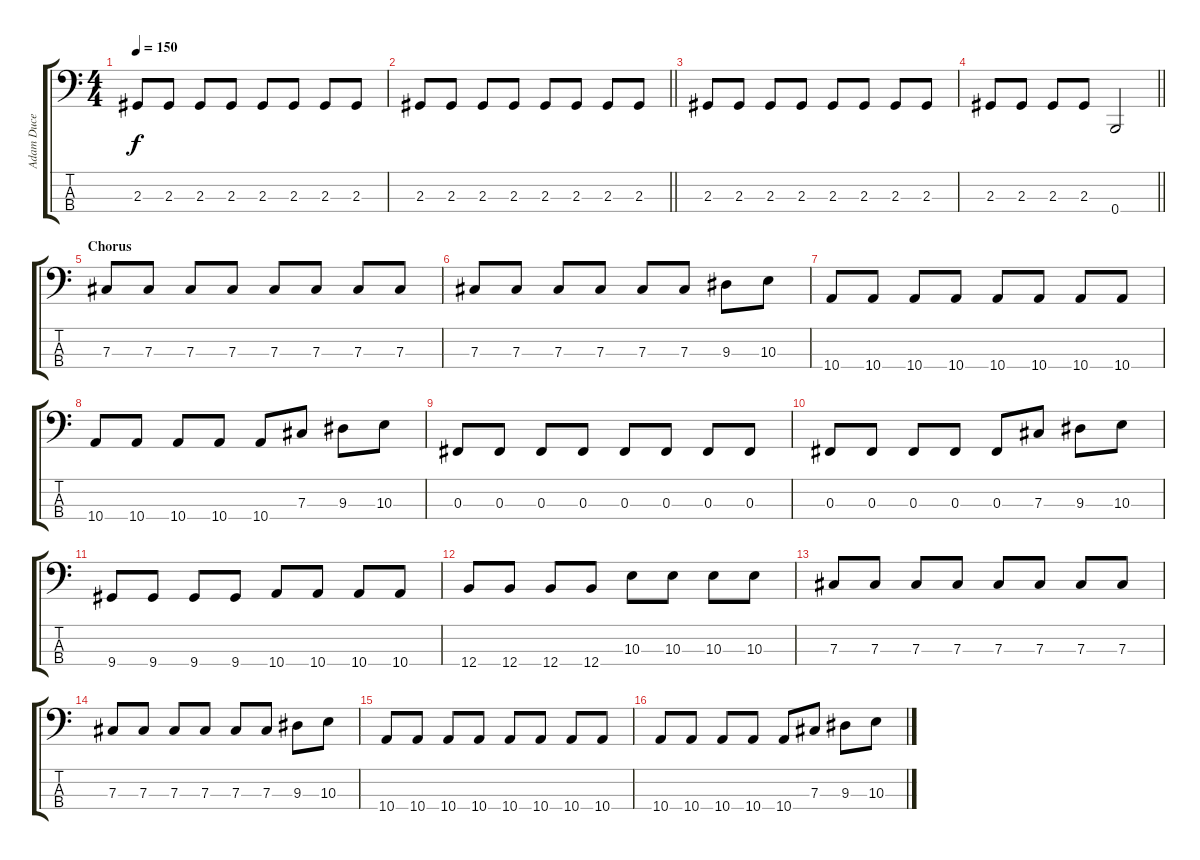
\track ("Adam Duce" "Adam Duce") {instrument electricbassfinger}
\staff {score tabs}
\tuning (E2 B1 Gb1 B0) {hide}
\ts (4 4)
\tempo 150
\clef f4
\ks c
2.3.8{dy f} 2.3.8 2.3.8 2.3.8 2.3.8 2.3.8 2.3.8 2.3.8 |
\barLineRight lightlight
2.3.8 2.3.8 2.3.8 2.3.8 2.3.8 2.3.8 2.3.8 2.3.8 |
2.3.8 2.3.8 2.3.8 2.3.8 2.3.8 2.3.8 2.3.8 2.3.8 |
\barLineRight lightlight
2.3.8 2.3.8 2.3.8 2.3.8 0.4.2 |
\section ("" "Chorus")
7.3.8 7.3.8 7.3.8 7.3.8 7.3.8 7.3.8 7.3.8 7.3.8 |
7.3.8 7.3.8 7.3.8 7.3.8 7.3.8 7.3.8 9.3.8 10.3.8 |
10.4.8 10.4.8 10.4.8 10.4.8 10.4.8 10.4.8 10.4.8 10.4.8 |
10.4.8 10.4.8 10.4.8 10.4.8 10.4.8 7.3.8 9.3.8 10.3.8 |
0.3.8 0.3.8 0.3.8 0.3.8 0.3.8 0.3.8 0.3.8 0.3.8 |
0.3.8 0.3.8 0.3.8 0.3.8 0.3.8 7.3.8 9.3.8 10.3.8 |
9.4.8 9.4.8 9.4.8 9.4.8 10.4.8 10.4.8 10.4.8 10.4.8 |
12.4.8 12.4.8 12.4.8 12.4.8 10.3.8 10.3.8 10.3.8 10.3.8 |
7.3.8 7.3.8 7.3.8 7.3.8 7.3.8 7.3.8 7.3.8 7.3.8 |
7.3.8 7.3.8 7.3.8 7.3.8 7.3.8 7.3.8 9.3.8 10.3.8 |
10.4.8 10.4.8 10.4.8 10.4.8 10.4.8 10.4.8 10.4.8 10.4.8 |
10.4.8 10.4.8 10.4.8 10.4.8 10.4.8 7.3.8 9.3.8 10.3.8
